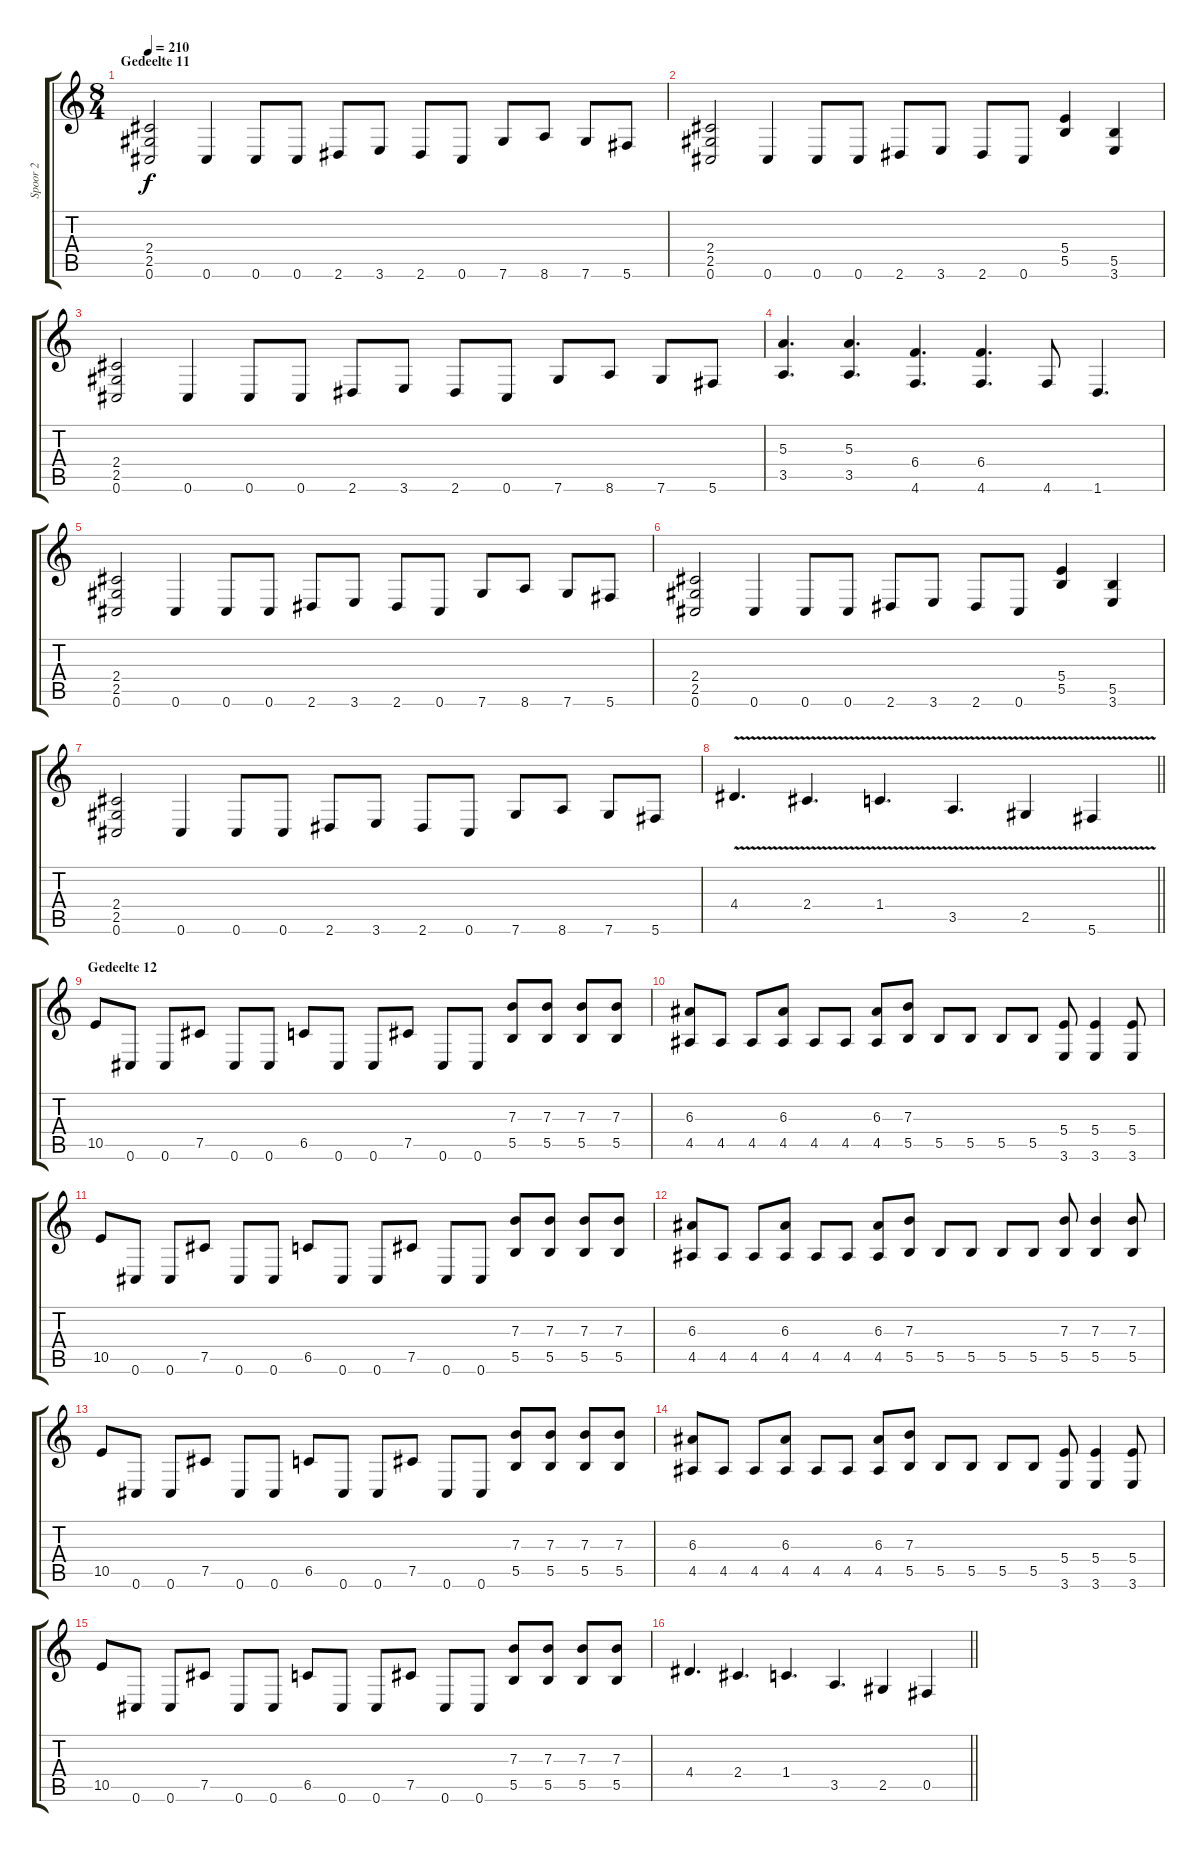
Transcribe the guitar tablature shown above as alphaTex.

\track ("Spoor 2" "Spoor 2") {instrument distortionguitar}
\staff {score tabs}
\tuning (Db4 Ab3 E3 B2 Gb2 Db2) {hide}
\ts (8 4)
\section ("" "Gedeelte 11")
\tempo 210
\clef g2
\ks c
(2.4 2.5 0.6).2{dy f} 0.6.4 0.6.8 0.6.8 2.6.8 3.6.8 2.6.8 0.6.8 7.6.8 8.6.8 7.6.8 5.6.8 |
(2.4 2.5 0.6).2 0.6.4 0.6.8 0.6.8 2.6.8 3.6.8 2.6.8 0.6.8 (5.4 5.5).4 (5.5 3.6).4 |
(2.4 2.5 0.6).2 0.6.4 0.6.8 0.6.8 2.6.8 3.6.8 2.6.8 0.6.8 7.6.8 8.6.8 7.6.8 5.6.8 |
(5.3 3.5).4{d} (5.3 3.5).4{d} (6.4 4.6).4{d} (6.4 4.6).4{d} 4.6.8 1.6.4{d} |
(2.4 2.5 0.6).2 0.6.4 0.6.8 0.6.8 2.6.8 3.6.8 2.6.8 0.6.8 7.6.8 8.6.8 7.6.8 5.6.8 |
(2.4 2.5 0.6).2 0.6.4 0.6.8 0.6.8 2.6.8 3.6.8 2.6.8 0.6.8 (5.4 5.5).4 (5.5 3.6).4 |
(2.4 2.5 0.6).2 0.6.4 0.6.8 0.6.8 2.6.8 3.6.8 2.6.8 0.6.8 7.6.8 8.6.8 7.6.8 5.6.8 |
\barLineRight lightlight
4.4{v}.4{d} 2.4{v}.4{d} 1.4{v}.4{d} 3.5{v}.4{d} 2.5{v}.4 5.6{v}.4 |
\section ("" "Gedeelte 12")
10.5.8 0.6.8 0.6.8 7.5.8 0.6.8 0.6.8 6.5.8 0.6.8 0.6.8 7.5.8 0.6.8 0.6.8 (7.3 5.5).8 (7.3 5.5).8 (7.3 5.5).8 (7.3 5.5).8 |
(6.3 4.5).8 4.5.8 4.5.8 (6.3 4.5).8 4.5.8 4.5.8 (6.3 4.5).8 (7.3 5.5).8 5.5.8 5.5.8 5.5.8 5.5.8 (5.4 3.6).8 (5.4 3.6).4 (5.4 3.6).8 |
10.5.8 0.6.8 0.6.8 7.5.8 0.6.8 0.6.8 6.5.8 0.6.8 0.6.8 7.5.8 0.6.8 0.6.8 (7.3 5.5).8 (7.3 5.5).8 (7.3 5.5).8 (7.3 5.5).8 |
(6.3 4.5).8 4.5.8 4.5.8 (6.3 4.5).8 4.5.8 4.5.8 (6.3 4.5).8 (7.3 5.5).8 5.5.8 5.5.8 5.5.8 5.5.8 (7.3 5.5).8 (7.3 5.5).4 (7.3 5.5).8 |
10.5.8 0.6.8 0.6.8 7.5.8 0.6.8 0.6.8 6.5.8 0.6.8 0.6.8 7.5.8 0.6.8 0.6.8 (7.3 5.5).8 (7.3 5.5).8 (7.3 5.5).8 (7.3 5.5).8 |
(6.3 4.5).8 4.5.8 4.5.8 (6.3 4.5).8 4.5.8 4.5.8 (6.3 4.5).8 (7.3 5.5).8 5.5.8 5.5.8 5.5.8 5.5.8 (5.4 3.6).8 (5.4 3.6).4 (5.4 3.6).8 |
10.5.8 0.6.8 0.6.8 7.5.8 0.6.8 0.6.8 6.5.8 0.6.8 0.6.8 7.5.8 0.6.8 0.6.8 (7.3 5.5).8 (7.3 5.5).8 (7.3 5.5).8 (7.3 5.5).8 |
\barLineRight lightlight
4.4.4{d} 2.4.4{d} 1.4.4{d} 3.5.4{d} 2.5.4 0.5.4
